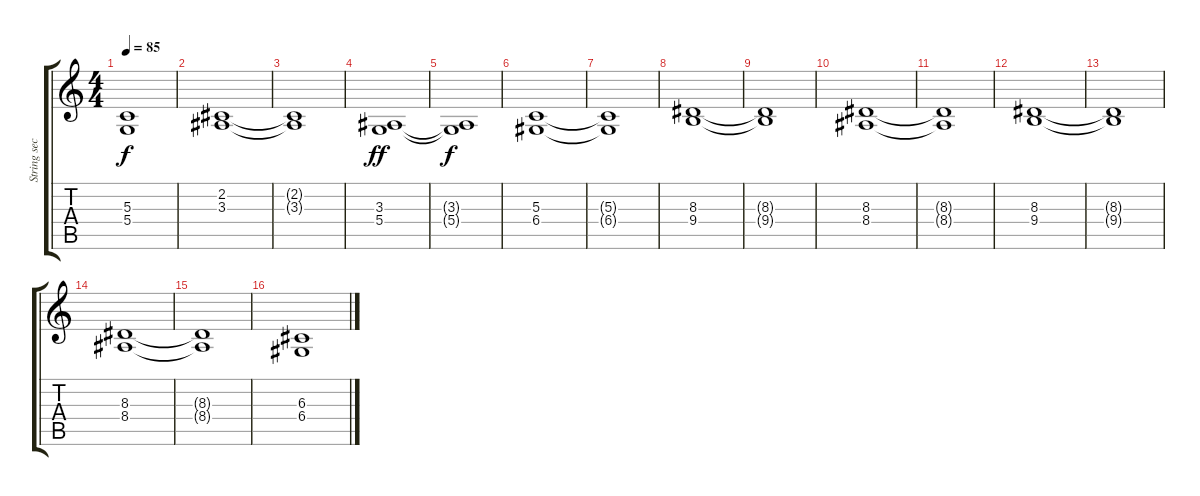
\track ("String section" "String sec") {instrument stringensemble2}
\staff {score tabs}
\tuning (E4 B3 G3 D3 A2 E2) {hide}
\ts (4 4)
\tempo 85
\clef g2
\ks c
(5.3{t} 5.4{t}).1{dy f} |
(2.2 3.3).1 |
(2.2{t} 3.3{t}).1 |
(3.3 5.4).1{dy ff} |
(3.3{t} 5.4{t}).1{dy f} |
(5.3 6.4).1 |
(5.3{t} 6.4{t}).1 |
(8.3 9.4).1 |
(8.3{t} 9.4{t}).1 |
(8.3 8.4).1 |
(8.3{t} 8.4{t}).1 |
(8.3 9.4).1 |
(8.3{t} 9.4{t}).1 |
(8.3 8.4).1 |
(8.3{t} 8.4{t}).1 |
(6.3 6.4).1
